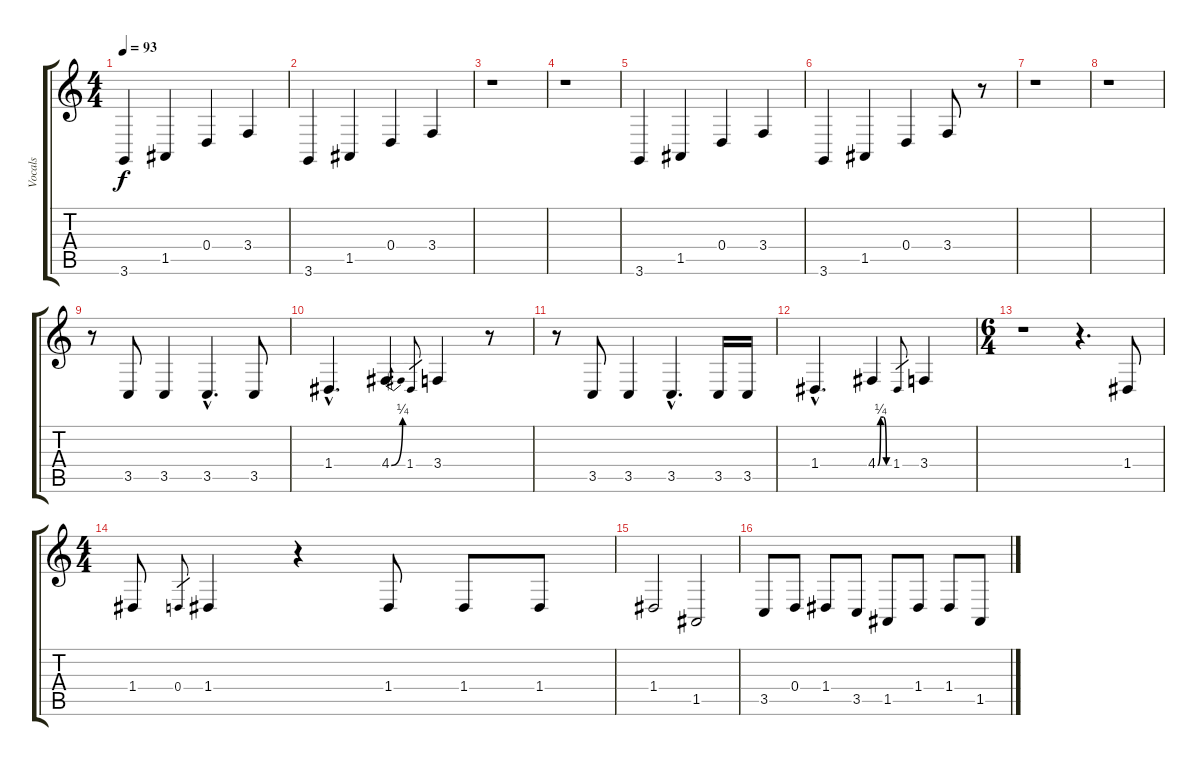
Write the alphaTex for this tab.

\track ("Vocals" "Vocals") {instrument baritonesax}
\staff {score tabs}
\tuning (E4 B3 G3 D3 A2 E2) {hide}
\ts (4 4)
\tempo 93
\clef g2
\ks c
3.6.4{dy f} 1.5.4 0.4.4 3.4.4 |
3.6.4 1.5.4 0.4.4 3.4.4 |
r.1 |
r.1 |
3.6.4 1.5.4 0.4.4 3.4.4 |
3.6.4 1.5.4 0.4.4 3.4.8 r.8 |
r.1 |
r.1 |
r.8 3.5.8 3.5.4 3.5{hac}.4{d} 3.5.8 |
1.4{hac}.4{d} 4.4{be (bend 0 0 60 1)}.4 1.4.8{gr} 3.4.4 r.8 |
r.8 3.5.8 3.5.4 3.5{hac}.4{d} 3.5.16 3.5.16 |
1.4{hac}.4{d} 4.4{be (custom 0 0 15 1 30 1 45 0 60 0)}.4 1.4.8{gr} 3.4.4 |
\ts (6 4)
r.1 r.4{d} 1.4.8 |
\ts (4 4)
1.4.8 0.4.8{gr} 1.4.4 r.4 1.4.8 1.4.8 1.4.8 |
1.4.2 1.5.2 |
3.5.8 0.4.8 1.4.8 3.5.8 1.5.8 1.4.8 1.4.8 1.5.8
